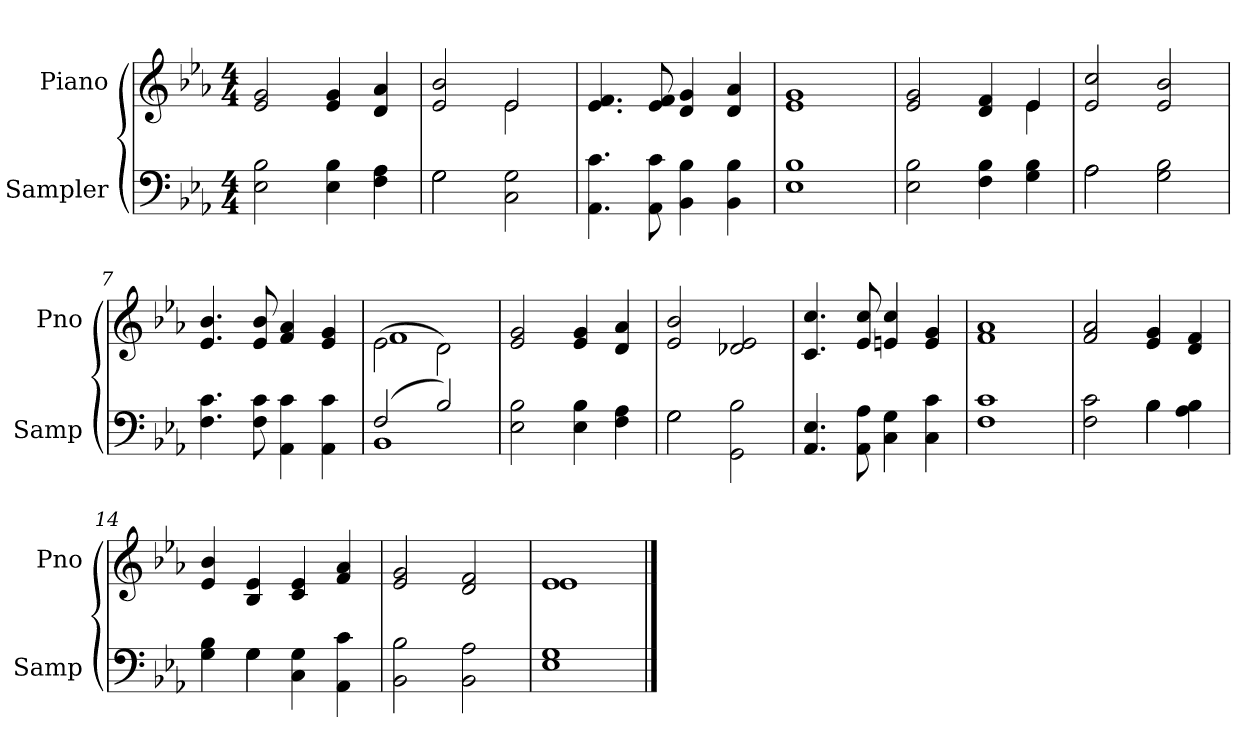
**kern	**kern
*part2	*part1
*staff2	*staff1
*I"Sampler	*I"Piano
*I'Samp	*I'Pno
*clefF4	*clefG2
*k[b-e-a-]	*k[b-e-a-]
*E-:	*E-:
*M4/4	*M4/4
=1	=1
2E- 2B-	2e- 2g
4E- 4B-	4e- 4g
4F 4A-	4d 4a-
=2	=2
*^	*^
2G\	2G	2e- 2b-	2ryy
2C 2G	2ryy	2e-/	2e-
*v	*v	*	*
*	*v	*v
=3	=3
4.AA- 4.c	4.e- 4.f
8AA- 8c	8e- 8f
4BB- 4B-	4d 4g
4BB- 4B-	4d 4a-
=4	=4
1E- 1B-	1e- 1g
=5	=5
*	*^
2E- 2B-	2e- 2g	2.ryy
4F 4B-	4d 4f	.
4G 4B-	4e-/	4e-
*	*v	*v
=6	=6
*^	*
2A-\	2A-	2e- 2cc
2G 2B-	2ryy	2e- 2b-
*v	*v	*
=7	=7
4.F 4.c	4.e- 4.b-
8F 8c	8e- 8b-
4AA- 4c	4f 4a-
4AA- 4c	4e- 4g
=8	=8
*^	*^
(2F/	1BB-	(2e-\	1f
2B-/)	.	2d\)	.
*v	*v	*	*
*	*v	*v
=9	=9
2E- 2B-	2e- 2g
4E- 4B-	4e- 4g
4F 4A-	4d 4a-
=10	=10
*^	*
2G\	2G	2e- 2b-
2GG 2B-	2ryy	2d-X 2e-
*v	*v	*
=11	=11
4.AA- 4.E-	4.c 4.cc
8AA- 8A-	8e- 8cc
4C 4G	4en 4cc
4C 4c	4e 4g
=12	=12
1F 1c	1f 1a-
=13	=13
*^	*
2F 2c	2ryy	2f 2a-
4B-\	4B-	4e- 4g
4A- 4B-	4ryy	4d 4f
=14	=14	=14
4G 4B-	4ryy	4e- 4b-
4G\	4G	4B- 4e-
4C 4G	2ryy	4c 4e-
4AA- 4c	.	4f 4a-
*v	*v	*
=15	=15
2BB- 2B-	2e- 2g
2BB- 2A-	2d 2f
=16	=16
*	*^
1E- 1G	1e-/	1e-
*	*v	*v
==	==
*-	*-
